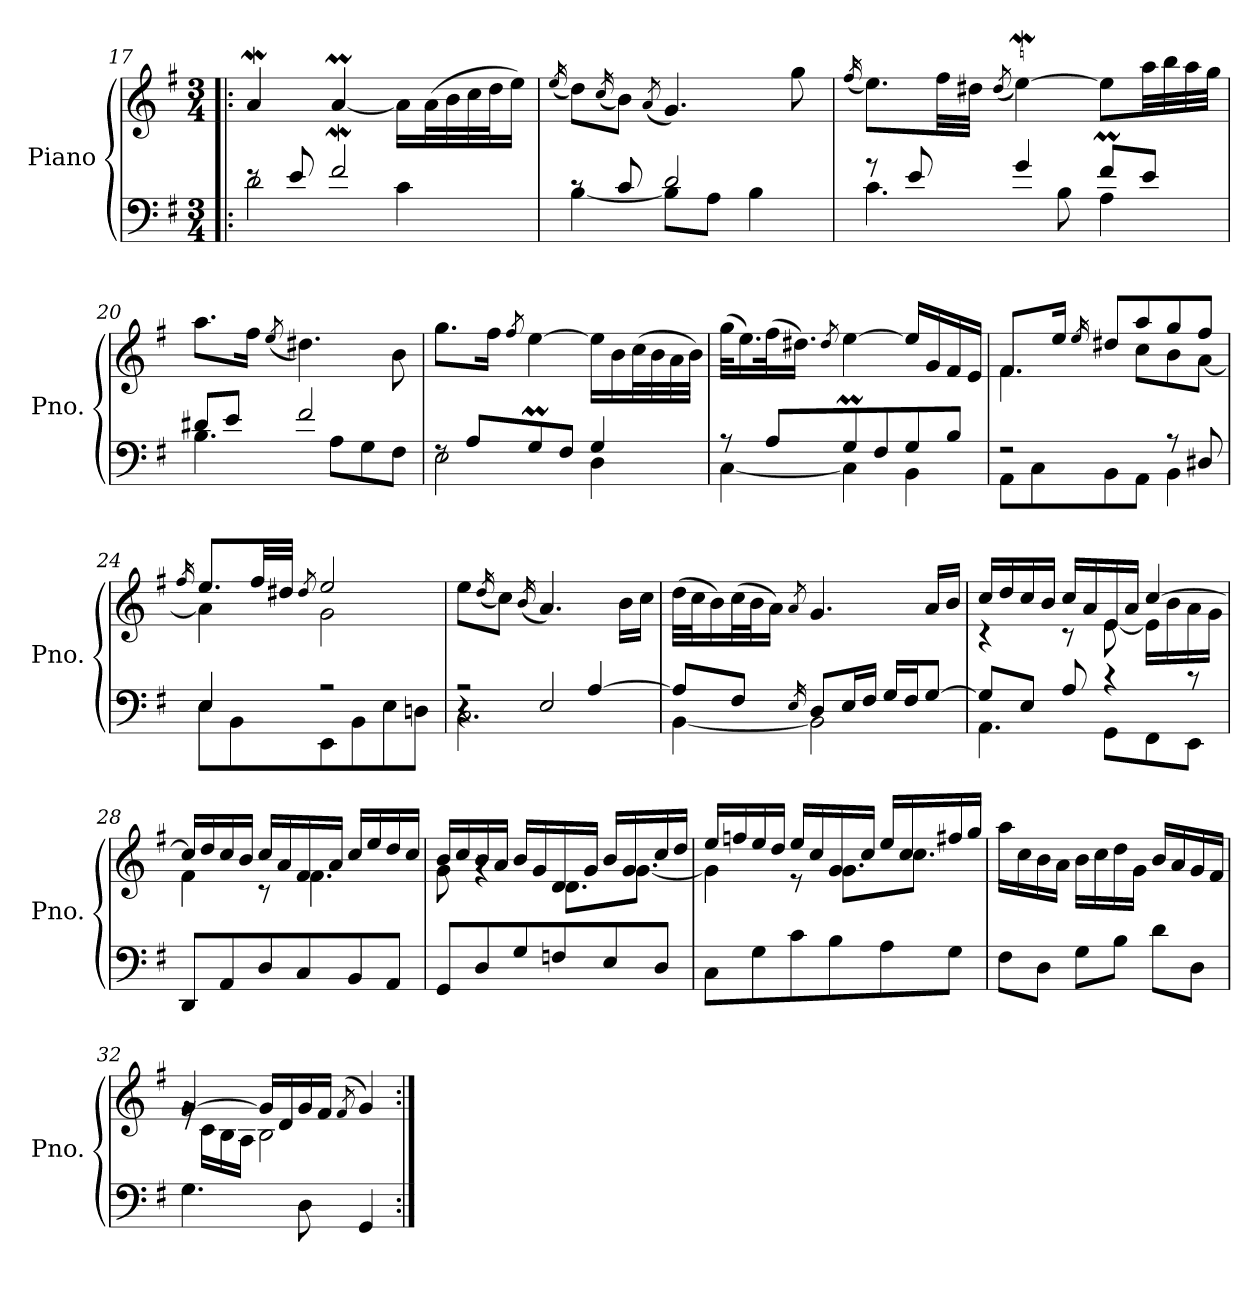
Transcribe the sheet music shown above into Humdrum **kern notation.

**kern	**kern
*part1	*part1
*staff2	*staff1
*I"Piano	*
*I'Pno.	*
!!LO:PB:g=z
*clefF4	*clefG2
*k[f#]	*k[f#]
*M3/4	*M3/4
=17!|:	=17!|:
*^	*
8re	2d\	4aW/
8e/	.	.
2f#W/	.	[4aM/
.	4c\	16a\LL]
.	.	(32a\L
.	.	32b\
.	.	32cc\
.	.	32dd\J
.	.	16ee\JJ)
=18	=18	=18
.	.	(16qee/
8rc	[4B\	8dd\L)
.	.	(16qcc/
8c/	.	8b\J)
.	.	(8qa/
2d/	8B\L]	4.g/)
.	8A\J	.
.	4B\	.
.	.	8gg\
=19	=19	=19
.	.	(16qff#/
8r	4.c\	8.ee\L)
8e/	.	.
.	.	32ff#\LL
.	.	32dd#X\JJJ
.	.	(8qdd#/
4g/	.	[4eeW\)
.	8B\	.
8f#m/L	4A\	8ee\L]
8e/J	.	32aa\LL
.	.	32bb\
.	.	32aa\
.	.	32gg\JJJ
=20	=20	=20
8d#X/L	4.B\	8.aa\L
8e/J	.	.
.	.	16ff#\Jk
.	.	(>8qee/
2f#/	.	4.dd#X\)
.	8A\L	.
.	8G\	.
.	8F#\J	8b\
!!LO:LB:g=z
=21	=21	=21
8rF	2E\	8.gg\L
8A/L	.	.
.	.	16ff#\Jk
.	.	8qff#/
8GM/	.	[4ee\
8F#/J	.	.
4G/	4D\	16ee\LL]
.	.	16b\
.	.	(32cc\L
.	.	32b\
.	.	32a\
.	.	32b\JJJ)
=22	=22	=22
8r	[4C\	(32gg\KLL
.	.	16.ee\)
8A/L	.	(32ff#\K
.	.	16.dd#X\JJ)
.	.	8qdd#/
8GM/	4C\]	[4ee\
8F#/	.	.
8G/	4BB\	16ee/LL]
.	.	16g/
8B/J	.	16f#/
.	.	16e/JJ
=23	=23	=23
*	*	*^
2r	8AA\L	8.f#/L	4.f#\
.	8C\	.	.
.	.	16ee/Jk	.
.	.	16qee/	.
.	8BB\	8dd#X/L	.
.	8AA\J	8aa/	8cc\L
8r	4BB\	8gg/	8b\
8D#X/	.	8ff#/J	[8a\J
=24	=24	=24	=24
.	.	16qff#/	.
4E/	8E\L	8.ee/L	4a\]
.	8BB\	.	.
.	.	32ff#/LL	.
.	.	32dd#X/JJJ	.
.	.	8qdd#/	.
2r	8EE\	2ee/	2g\
.	8BB\	.	.
.	8E\	.	.
.	8Dn\J	.	.
*	*	*v	*v
!!LO:LB:g=z
=25	=25	=25
*	*^	*
2rA	2.C\	4r	8ee\L
.	.	.	(16qdd/
.	.	.	8cc\J)
.	.	.	(16qb/
.	.	2E/	4.a/)
[4A/	.	.	.
.	.	.	16b\LL
.	.	.	16cc\JJ
*	*v	*v	*
=26	=26	=26
8A/L]	[4BB\	(32dd\LLL
.	.	32cc\J
.	.	16b\)
8F#/J	.	(32cc\L
.	.	32b\J
.	.	16a\JJ)
16qE/	.	8qa/
8D/L	2BB\]	4.g/
16E/L	.	.
16F#/JJ	.	.
16G/LL	.	.
16F#/J	.	.
[8G/J	.	16a/LL
.	.	16b/JJ
=27	=27	=27
*	*	*^
8G/L]	4.AA\	16cc/LL	4r
.	.	16dd/	.
8E/J	.	16cc/	.
.	.	16b/JJ	.
8A/	.	16cc/LL	8r
.	.	16a/	.
4r	8GG\L	16e/	[8e\
.	.	16a/JJ	.
.	8FF#\	[4cc/	16e\LL]
.	.	.	16b\
8r	8EE\J	.	16a\
.	.	.	16g\JJ
*v	*v	*	*
!!LO:LB:g=z	!!
=28	=28	=28
8DD/L	16cc/LL]	4f#\
.	16dd/	.
8AA/	16cc/	.
.	16b/JJ	.
8D/	16cc/LL	8r
.	16a/	.
8C/	16f#/	4.f#\
.	16a/JJ	.
8BB/	16cc/LL	.
.	16ee/	.
8AA/J	16dd/	.
.	16cc/JJ	.
=29	=29	=29
8GG/L	16b/LL	8g\
.	16cc/	.
8D/	16b/	4rg
.	16a/JJ	.
8G/	16b/LL	.
.	16g/	.
8Fn/	16d/	8.d\L
.	16g/JJ	.
8E/	16b/LL	.
.	16g/	[8.g\J
8D/J	16cc/	.
.	16dd/JJ	.
=30	=30	=30
8C\L	16ee/LL	4g\]
.	16ffn/	.
8G\	16ee/	.
.	16dd/JJ	.
8c\	16ee/LL	8r
.	16cc/	.
8B\	16g/	8.g\L
.	16cc/JJ	.
8A\	16ee/LL	.
.	16cc/	8.cc\J
8G\J	16ff#X/	.
.	16gg/JJ	.
*	*v	*v
!!LO:LB:g=z
=31	=31
8F#\L	16aa\LL
.	16cc\
8D\J	16b\
.	16a\JJ
8G\L	16b\LL
.	16cc\
8B\J	16dd\
.	16g\JJ
8d\L	16b/LL
.	16a/
8D\J	16g/
.	16f#/JJ
=32	=32
*	*^
4.G\	[4g/	16rg
.	.	16c\LL
.	.	16B\
.	.	16A\JJ
.	16g/LL]	2B\
.	16d/	.
8D\	16g/	.
.	16f#/JJ	.
.	(8qf#/	.
4GG/	4g/)	.
*	*v	*v
=:|!	=:|!
*-	*-
